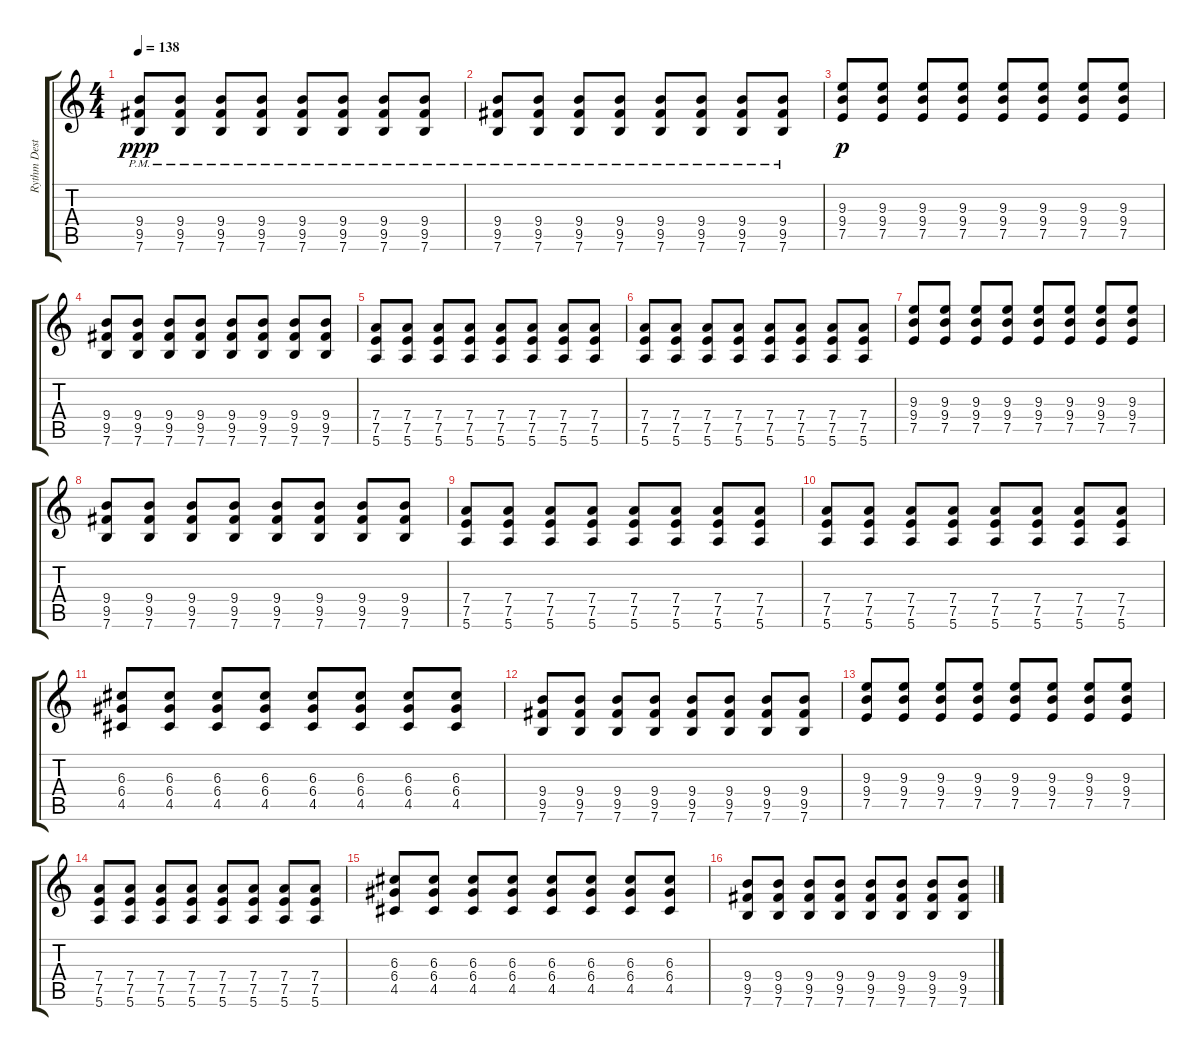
\track ("Rythm Desto" "Rythm Dest") {instrument distortionguitar}
\staff {score tabs}
\tuning (E4 B3 G3 D3 A2 E2) {hide}
\ts (4 4)
\tempo 138
\clef g2
\ks c
(9.4{pm} 9.5{pm} 7.6{pm}).8{dy ppp} (9.4{pm} 9.5{pm} 7.6{pm}).8 (9.4{pm} 9.5{pm} 7.6{pm}).8 (9.4{pm} 9.5{pm} 7.6{pm}).8 (9.4{pm} 9.5{pm} 7.6{pm}).8 (9.4{pm} 9.5{pm} 7.6{pm}).8 (9.4{pm} 9.5{pm} 7.6{pm}).8 (9.4{pm} 9.5{pm} 7.6{pm}).8 |
(9.4{pm} 9.5{pm} 7.6{pm}).8 (9.4{pm} 9.5{pm} 7.6{pm}).8 (9.4{pm} 9.5{pm} 7.6{pm}).8 (9.4{pm} 9.5{pm} 7.6{pm}).8 (9.4{pm} 9.5{pm} 7.6{pm}).8 (9.4{pm} 9.5{pm} 7.6{pm}).8 (9.4{pm} 9.5{pm} 7.6{pm}).8 (9.4{pm} 9.5{pm} 7.6{pm}).8 |
(9.3 9.4 7.5).8{dy p} (9.3 9.4 7.5).8 (9.3 9.4 7.5).8 (9.3 9.4 7.5).8 (9.3 9.4 7.5).8 (9.3 9.4 7.5).8 (9.3 9.4 7.5).8 (9.3 9.4 7.5).8 |
(9.4 9.5 7.6).8 (9.4 9.5 7.6).8 (9.4 9.5 7.6).8 (9.4 9.5 7.6).8 (9.4 9.5 7.6).8 (9.4 9.5 7.6).8 (9.4 9.5 7.6).8 (9.4 9.5 7.6).8 |
(7.4 7.5 5.6).8 (7.4 7.5 5.6).8 (7.4 7.5 5.6).8 (7.4 7.5 5.6).8 (7.4 7.5 5.6).8 (7.4 7.5 5.6).8 (7.4 7.5 5.6).8 (7.4 7.5 5.6).8 |
(7.4 7.5 5.6).8 (7.4 7.5 5.6).8 (7.4 7.5 5.6).8 (7.4 7.5 5.6).8 (7.4 7.5 5.6).8 (7.4 7.5 5.6).8 (7.4 7.5 5.6).8 (7.4 7.5 5.6).8 |
(9.3 9.4 7.5).8 (9.3 9.4 7.5).8 (9.3 9.4 7.5).8 (9.3 9.4 7.5).8 (9.3 9.4 7.5).8 (9.3 9.4 7.5).8 (9.3 9.4 7.5).8 (9.3 9.4 7.5).8 |
(9.4 9.5 7.6).8 (9.4 9.5 7.6).8 (9.4 9.5 7.6).8 (9.4 9.5 7.6).8 (9.4 9.5 7.6).8 (9.4 9.5 7.6).8 (9.4 9.5 7.6).8 (9.4 9.5 7.6).8 |
(7.4 7.5 5.6).8 (7.4 7.5 5.6).8 (7.4 7.5 5.6).8 (7.4 7.5 5.6).8 (7.4 7.5 5.6).8 (7.4 7.5 5.6).8 (7.4 7.5 5.6).8 (7.4 7.5 5.6).8 |
(7.4 7.5 5.6).8 (7.4 7.5 5.6).8 (7.4 7.5 5.6).8 (7.4 7.5 5.6).8 (7.4 7.5 5.6).8 (7.4 7.5 5.6).8 (7.4 7.5 5.6).8 (7.4 7.5 5.6).8 |
(6.3 6.4 4.5).8 (6.3 6.4 4.5).8 (6.3 6.4 4.5).8 (6.3 6.4 4.5).8 (6.3 6.4 4.5).8 (6.3 6.4 4.5).8 (6.3 6.4 4.5).8 (6.3 6.4 4.5).8 |
(9.4 9.5 7.6).8 (9.4 9.5 7.6).8 (9.4 9.5 7.6).8 (9.4 9.5 7.6).8 (9.4 9.5 7.6).8 (9.4 9.5 7.6).8 (9.4 9.5 7.6).8 (9.4 9.5 7.6).8 |
(9.3 9.4 7.5).8 (9.3 9.4 7.5).8 (9.3 9.4 7.5).8 (9.3 9.4 7.5).8 (9.3 9.4 7.5).8 (9.3 9.4 7.5).8 (9.3 9.4 7.5).8 (9.3 9.4 7.5).8 |
(7.4 7.5 5.6).8 (7.4 7.5 5.6).8 (7.4 7.5 5.6).8 (7.4 7.5 5.6).8 (7.4 7.5 5.6).8 (7.4 7.5 5.6).8 (7.4 7.5 5.6).8 (7.4 7.5 5.6).8 |
(6.3 6.4 4.5).8 (6.3 6.4 4.5).8 (6.3 6.4 4.5).8 (6.3 6.4 4.5).8 (6.3 6.4 4.5).8 (6.3 6.4 4.5).8 (6.3 6.4 4.5).8 (6.3 6.4 4.5).8 |
(9.4 9.5 7.6).8 (9.4 9.5 7.6).8 (9.4 9.5 7.6).8 (9.4 9.5 7.6).8 (9.4 9.5 7.6).8 (9.4 9.5 7.6).8 (9.4 9.5 7.6).8 (9.4 9.5 7.6).8
